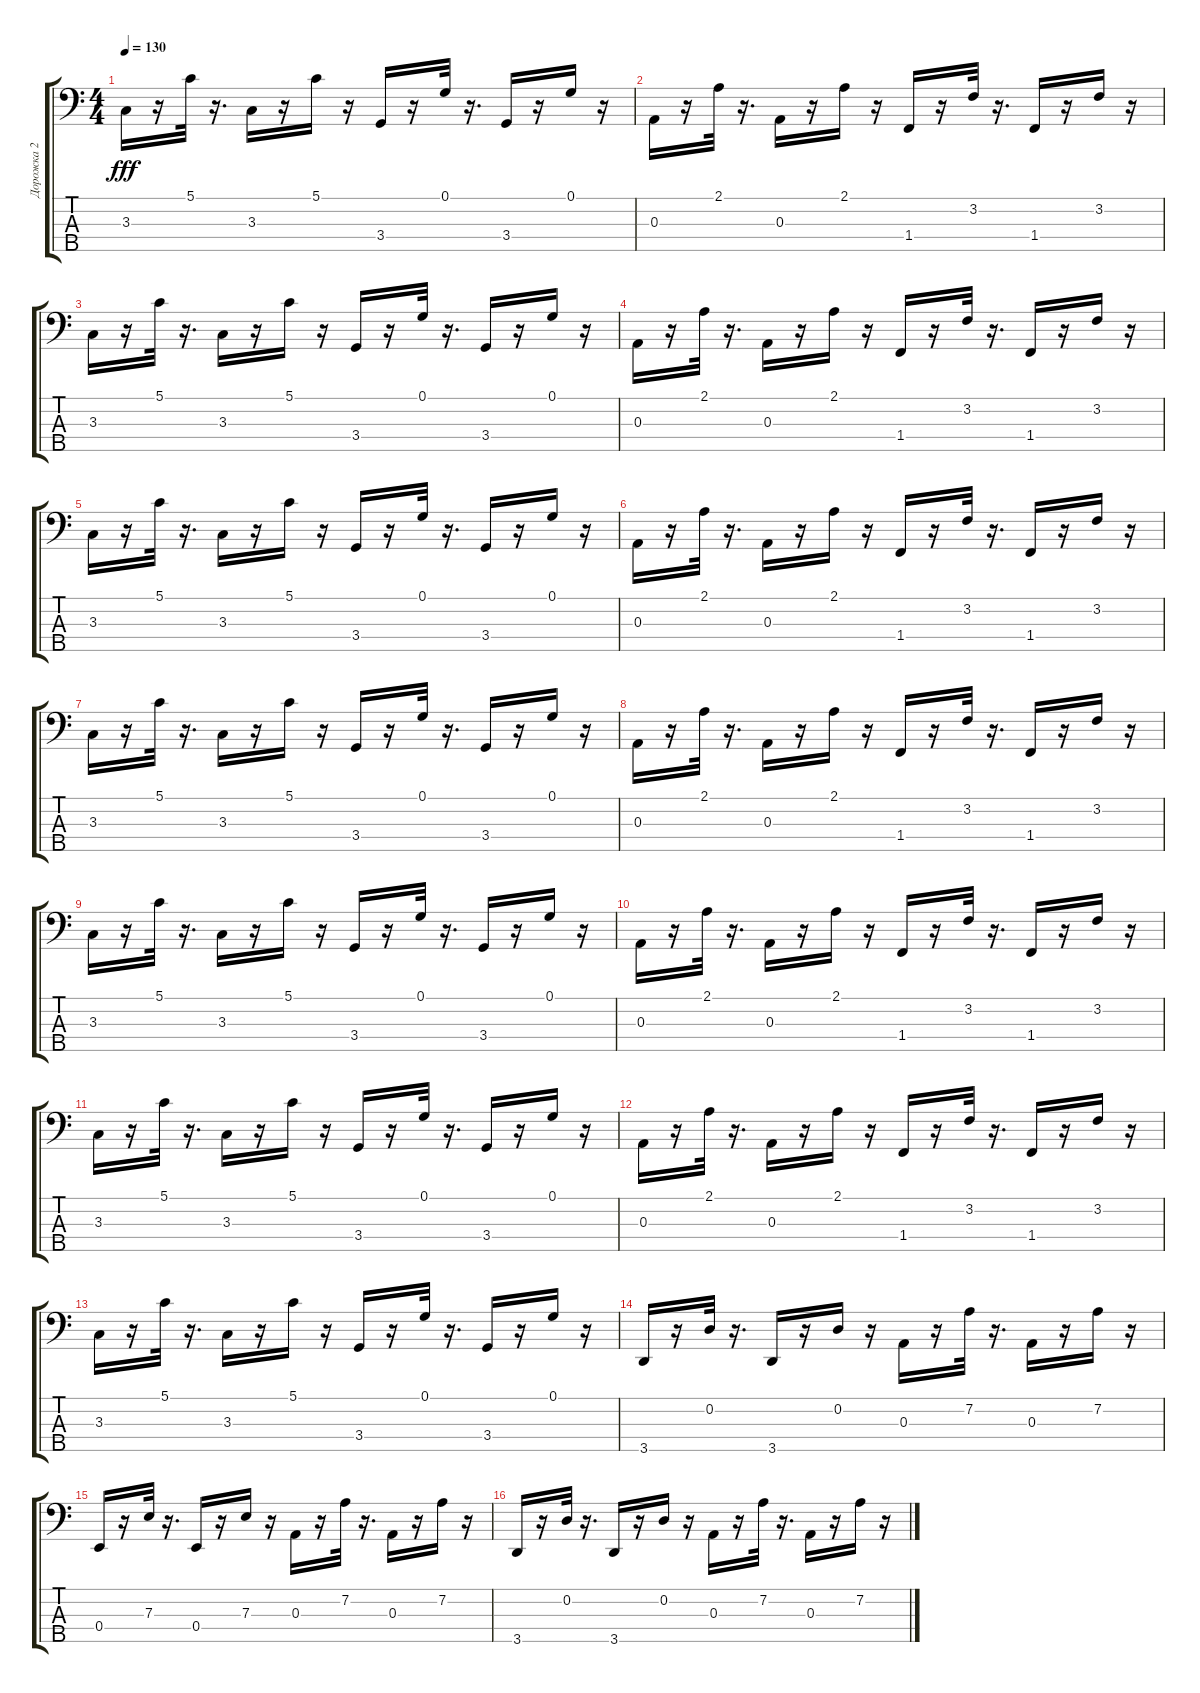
\track ("Дорожка 2" "Дорожка 2") {instrument electricguitarjazz}
\staff {score tabs}
\tuning (G2 D2 A1 E1 B0) {hide}
\ts (4 4)
\tempo 130
\clef f4
\ks c
3.3.16{dy fff} r.16 5.1.32 r.16{d} 3.3.16 r.16 5.1.16 r.16 3.4.16 r.16 0.1.32 r.16{d} 3.4.16 r.16 0.1.16 r.16 |
0.3.16 r.16 2.1.32 r.16{d} 0.3.16 r.16 2.1.16 r.16 1.4.16 r.16 3.2.32 r.16{d} 1.4.16 r.16 3.2.16 r.16 |
3.3.16 r.16 5.1.32 r.16{d} 3.3.16 r.16 5.1.16 r.16 3.4.16 r.16 0.1.32 r.16{d} 3.4.16 r.16 0.1.16 r.16 |
0.3.16 r.16 2.1.32 r.16{d} 0.3.16 r.16 2.1.16 r.16 1.4.16 r.16 3.2.32 r.16{d} 1.4.16 r.16 3.2.16 r.16 |
3.3.16 r.16 5.1.32 r.16{d} 3.3.16 r.16 5.1.16 r.16 3.4.16 r.16 0.1.32 r.16{d} 3.4.16 r.16 0.1.16 r.16 |
0.3.16 r.16 2.1.32 r.16{d} 0.3.16 r.16 2.1.16 r.16 1.4.16 r.16 3.2.32 r.16{d} 1.4.16 r.16 3.2.16 r.16 |
3.3.16 r.16 5.1.32 r.16{d} 3.3.16 r.16 5.1.16 r.16 3.4.16 r.16 0.1.32 r.16{d} 3.4.16 r.16 0.1.16 r.16 |
0.3.16 r.16 2.1.32 r.16{d} 0.3.16 r.16 2.1.16 r.16 1.4.16 r.16 3.2.32 r.16{d} 1.4.16 r.16 3.2.16 r.16 |
3.3.16 r.16 5.1.32 r.16{d} 3.3.16 r.16 5.1.16 r.16 3.4.16 r.16 0.1.32 r.16{d} 3.4.16 r.16 0.1.16 r.16 |
0.3.16 r.16 2.1.32 r.16{d} 0.3.16 r.16 2.1.16 r.16 1.4.16 r.16 3.2.32 r.16{d} 1.4.16 r.16 3.2.16 r.16 |
3.3.16 r.16 5.1.32 r.16{d} 3.3.16 r.16 5.1.16 r.16 3.4.16 r.16 0.1.32 r.16{d} 3.4.16 r.16 0.1.16 r.16 |
0.3.16 r.16 2.1.32 r.16{d} 0.3.16 r.16 2.1.16 r.16 1.4.16 r.16 3.2.32 r.16{d} 1.4.16 r.16 3.2.16 r.16 |
3.3.16 r.16 5.1.32 r.16{d} 3.3.16 r.16 5.1.16 r.16 3.4.16 r.16 0.1.32 r.16{d} 3.4.16 r.16 0.1.16 r.16 |
3.5.16 r.16 0.2.32 r.16{d} 3.5.16 r.16 0.2.16 r.16 0.3.16 r.16 7.2.32 r.16{d} 0.3.16 r.16 7.2.16 r.16 |
0.4.16 r.16 7.3.32 r.16{d} 0.4.16 r.16 7.3.16 r.16 0.3.16 r.16 7.2.32 r.16{d} 0.3.16 r.16 7.2.16 r.16 |
3.5.16 r.16 0.2.32 r.16{d} 3.5.16 r.16 0.2.16 r.16 0.3.16 r.16 7.2.32 r.16{d} 0.3.16 r.16 7.2.16 r.16
